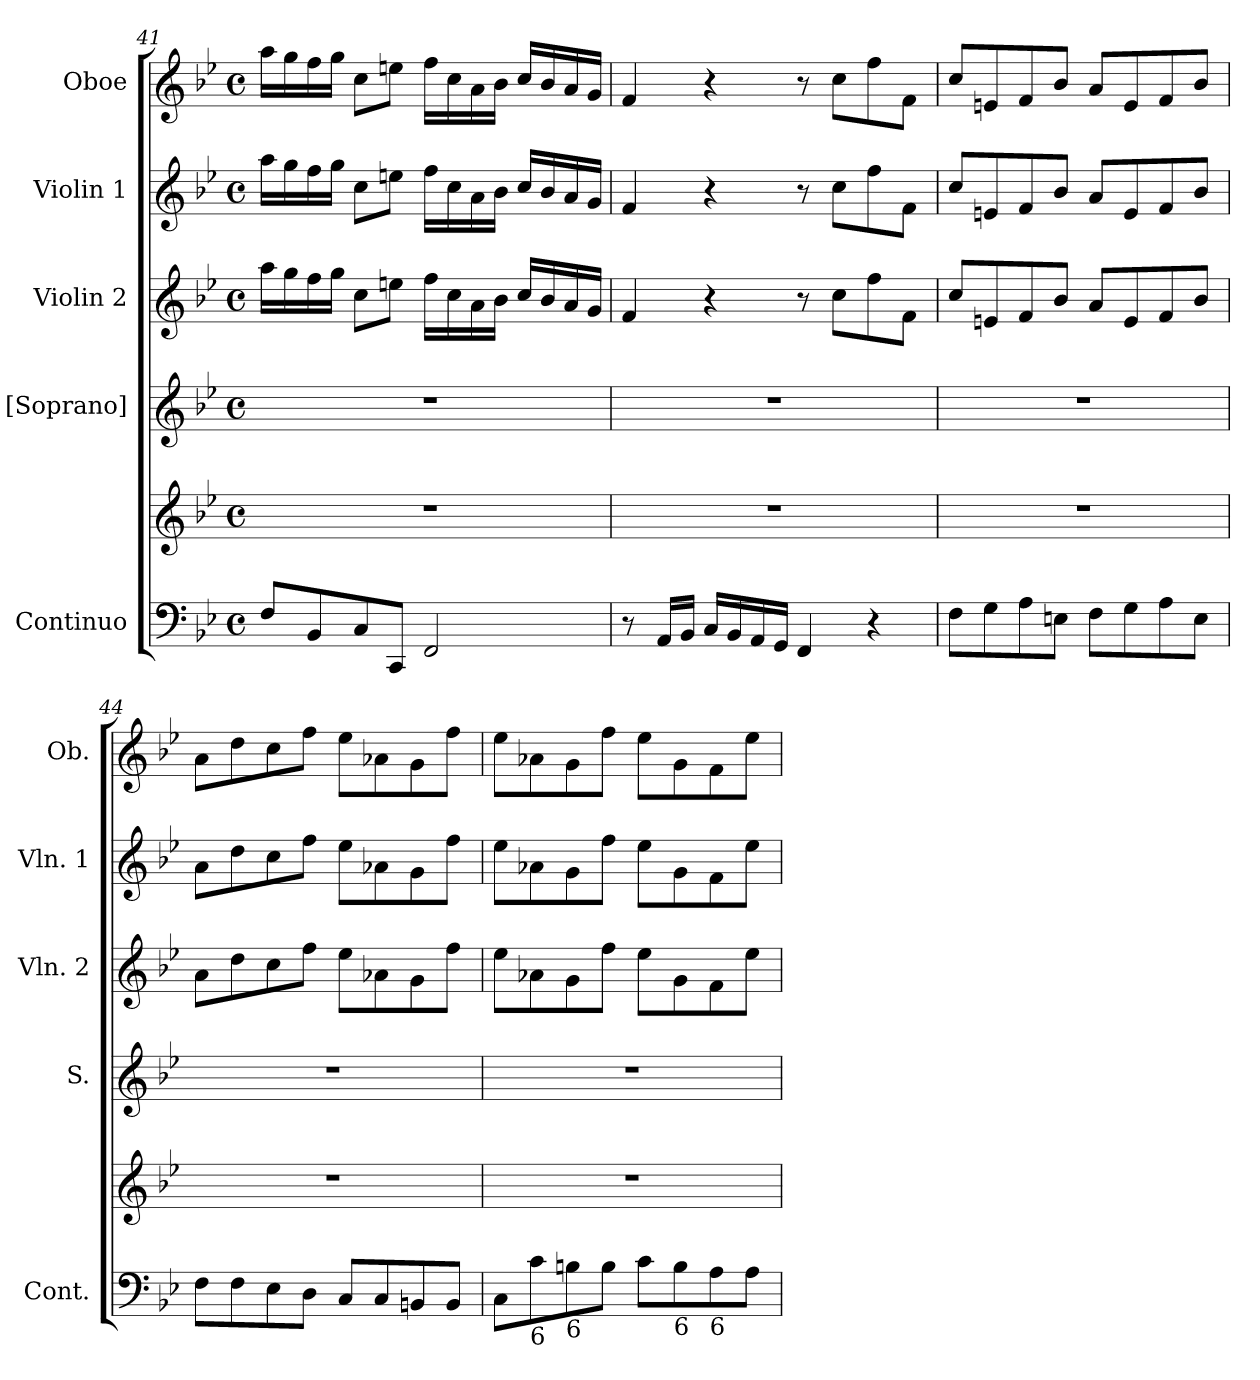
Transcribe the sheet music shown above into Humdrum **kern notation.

**kern	**kern	**kern	**kern	**kern	**kern
*part5	*part5	*part4	*part3	*part2	*part1
*staff6	*staff5	*staff4	*staff3	*staff2	*staff1
*I"Continuo	*	*I"[Soprano]	*I"Violin 2	*I"Violin 1	*I"Oboe
*I'Cont.	*	*I'S.	*I'Vln. 2	*I'Vln. 1	*I'Ob.
*clefF4	*clefG2	*clefG2	*clefG2	*clefG2	*clefG2
*k[b-e-]	*k[b-e-]	*k[b-e-]	*k[b-e-]	*k[b-e-]	*k[b-e-]
*B-:	*B-:	*B-:	*B-:	*B-:	*B-:
*M4/4	*M4/4	*M4/4	*M4/4	*M4/4	*M4/4
*met(c)	*met(c)	*met(c)	*met(c)	*met(c)	*met(c)
=41	=41	=41	=41	=41	=41
8Fi/L	1r	1r	16aai\LL	16aai\LL	16aai\LL
.	.	.	16ggi\	16ggi\	16ggi\
8BB-i/	.	.	16ffi\	16ffi\	16ffi\
.	.	.	16ggi\JJ	16ggi\JJ	16ggi\JJ
8Ci/	.	.	8cci\L	8cci\L	8cci\L
8CCi/J	.	.	8eeni\J	8eeni\J	8eeni\J
2FFi/	.	.	16ffi\LL	16ffi\LL	16ffi\LL
.	.	.	16cci\	16cci\	16cci\
.	.	.	16ai\	16ai\	16ai\
.	.	.	16b-i\JJ	16b-i\JJ	16b-i\JJ
.	.	.	16cci/LL	16cci/LL	16cci/LL
.	.	.	16b-i/	16b-i/	16b-i/
.	.	.	16ai/	16ai/	16ai/
.	.	.	16gi/JJ	16gi/JJ	16gi/JJ
!!LO:LB:g=z
=42	=42	=42	=42	=42	=42
8r	1r	1r	4fi/	4fi/	4fi/
16AAi/LL	.	.	.	.	.
16BB-i/JJ	.	.	.	.	.
16Ci/LL	.	.	4r	4r	4r
16BB-i/	.	.	.	.	.
16AAi/	.	.	.	.	.
16GGi/JJ	.	.	.	.	.
4FFi/	.	.	8r	8r	8r
.	.	.	8cci\L	8cci\L	8cci\L
4r	.	.	8ffi\	8ffi\	8ffi\
.	.	.	8fi\J	8fi\J	8fi\J
=43	=43	=43	=43	=43	=43
8Fi\L	1r	1r	8cci/L	8cci/L	8cci/L
8Gi\	.	.	8eni/	8eni/	8eni/
8Ai\	.	.	8fi/	8fi/	8fi/
8Eni\J	.	.	8b-i/J	8b-i/J	8b-i/J
8Fi\L	.	.	8ai/L	8ai/L	8ai/L
8Gi\	.	.	8ei/	8ei/	8ei/
8Ai\	.	.	8fi/	8fi/	8fi/
8Ei\J	.	.	8b-i/J	8b-i/J	8b-i/J
=44	=44	=44	=44	=44	=44
8Fi\L	1r	1r	8ai\L	8ai\L	8ai\L
8Fi\	.	.	8ddi\	8ddi\	8ddi\
8E-i\	.	.	8cci\	8cci\	8cci\
8Di\J	.	.	8ffi\J	8ffi\J	8ffi\J
8Ci/L	.	.	8ee-i\L	8ee-i\L	8ee-i\L
8Ci/	.	.	8a-Xi\	8a-Xi\	8a-Xi\
8BBni/	.	.	8gi\	8gi\	8gi\
8BBi/J	.	.	8ffi\J	8ffi\J	8ffi\J
!!LO:LB:g=z
=45	=45	=45	=45	=45	=45
8Ci\L	1r	1r	8ee-i\L	8ee-i\L	8ee-i\L
!LO:TX:b:t=6	!	!	!	!	!
8ci\	.	.	8a-Xi\	8a-Xi\	8a-Xi\
!LO:TX:b:t=6	!	!	!	!	!
8Bni\	.	.	8gi\	8gi\	8gi\
8Bi\J	.	.	8ffi\J	8ffi\J	8ffi\J
8ci\L	.	.	8ee-i\L	8ee-i\L	8ee-i\L
!LO:TX:b:t=6	!	!	!	!	!
8Bi\	.	.	8gi\	8gi\	8gi\
!LO:TX:b:t=6	!	!	!	!	!
8Ai\	.	.	8fi\	8fi\	8fi\
8Ai\J	.	.	8ee-i\J	8ee-i\J	8ee-i\J
=	=	=	=	=	=
*-	*-	*-	*-	*-	*-
